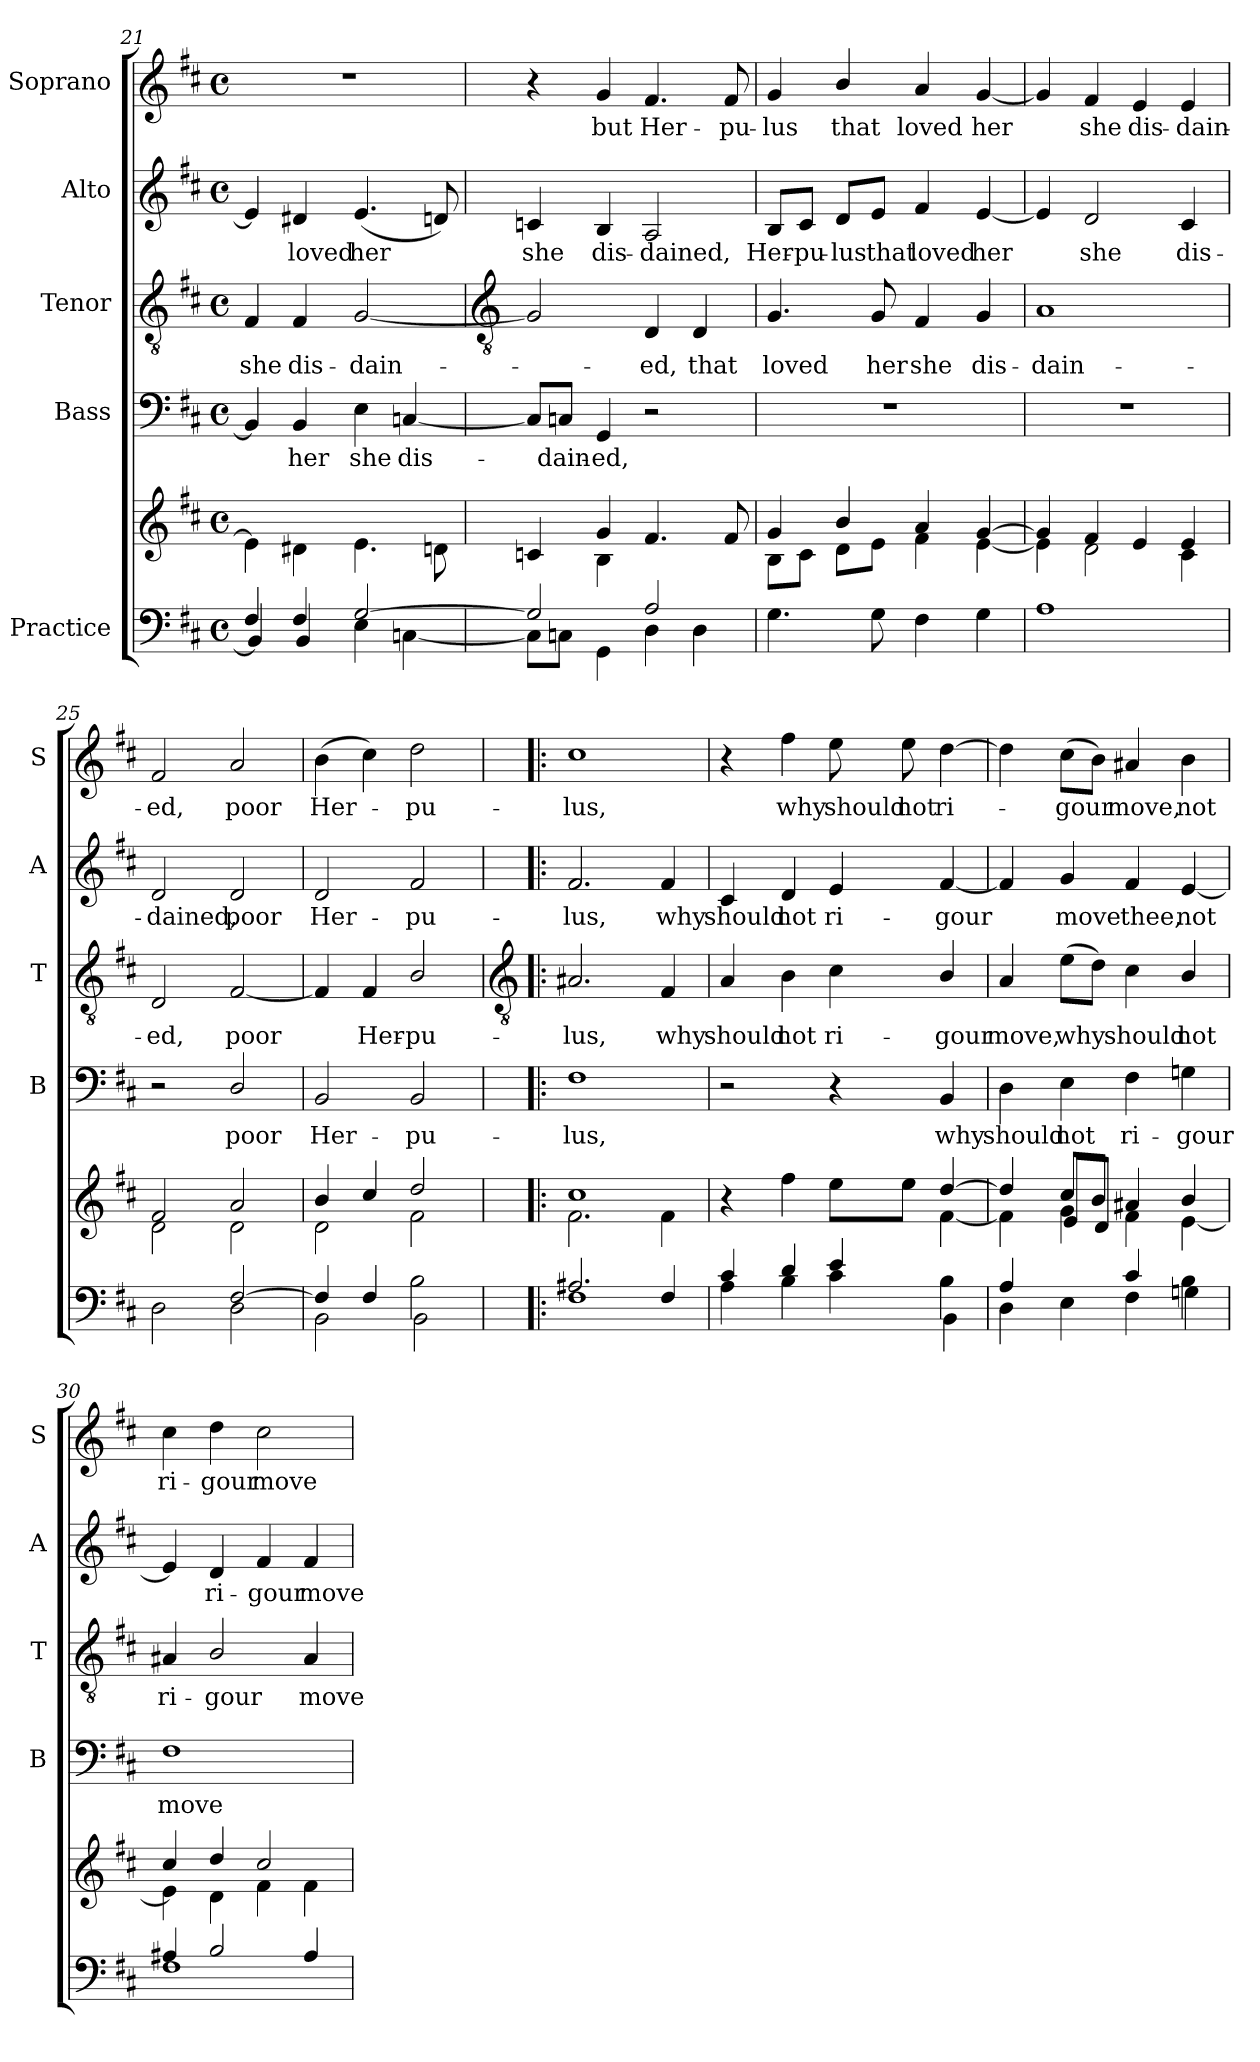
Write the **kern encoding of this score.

**kern	**kern	**kern	**text	**kern	**text	**kern	**text	**kern	**text
*part5	*part5	*part4	*part4	*part3	*part3	*part2	*part2	*part1	*part1
*staff6	*staff5	*staff4	*staff4	*staff3	*staff3	*staff2	*staff2	*staff1	*staff1
*I"Practice	*	*I"Bass	*	*I"Tenor	*	*I"Alto	*	*I"Soprano	*
*	*	*I'B	*	*I'T	*	*I'A	*	*I'S	*
*clefF4	*clefG2	*clefF4	*	*clefGv2	*	*clefG2	*	*clefG2	*
*k[f#c#]	*k[f#c#]	*k[f#c#]	*	*k[f#c#]	*	*k[f#c#]	*	*k[f#c#]	*
*D:	*D:	*D:	*	*D:	*	*D:	*	*D:	*
*M4/4	*M4/4	*M4/4	*	*M4/4	*	*M4/4	*	*M4/4	*
*met(c)	*met(c)	*met(c)	*	*met(c)	*	*met(c)	*	*met(c)	*
=21	=21	=21	=21	=21	=21	=21	=21	=21	=21
*^	*^	*	*	*	*	*	*	*	*
!	!	!	!	!	!	!	!LO:LY:b	!	!	!	!
4F#	4BB/]	1ryy	4e]	4BB]	.	4F#	she	4e]	.	1r	.
!	!	!	!	!	!LO:LY:b	!	!LO:LY:b	!	!LO:LY:b	!	!
4F#	4BB/	.	4d#X	4BB	her	4F#	dis-	4d#X	loved	.	.
!	!	!	!	!	!LO:LY:b	!	!LO:LY:b	!	!LO:LY:b	!	!
[2G/	4E	.	4.e	4E	she	[2G/	-dain-	(<4.e	her	.	.
!	!	!	!	!	!LO:LY:b	!	!	!	!	!	!
.	[4Cn\	.	.	[4Cn	dis-	.	.	.	.	.	.
.	.	.	8dn	.	.	.	.	8dn)	.	.	.
*v	*v	*	*	*	*	*	*	*	*	*	*
!!LO:LB:g=z
=22	=22	=22	=22	=22	=22	=22	=22	=22	=22	=22
*	*	*	*	*	*clefGv2	*	*	*	*	*
*^	*	*	*	*	*	*	*	*	*	*
*	*^	*	*	*	*	*	*	*	*	*	*
!	!	!	!	!	!	!	!	!	!	!LO:LY:b	!	!
2ryy	2G/]	8C\L]	4ryy	4cn	8C/L]	.	2G/]	.	4cn	she	4r	.
!	!	!	!	!	!	!LO:LY:b	!	!	!	!	!	!
.	.	8C\J	.	.	8C/J	dain-	.	.	.	.	.	.
!	!	!	!	!	!	!LO:LY:b	!	!	!	!LO:LY:b	!	!LO:LY:b
.	.	4GG\	4g/	4B	4GG	-ed,	.	.	4B	dis-	4g/	but
!	!	!	!	!	!	!	!	!LO:LY:b	!	!LO:LY:b	!	!LO:LY:b
2A/	4D\	2ryy	4.f#	2ryy	2r	.	4D	ed,	2A	-dained,	4.f#	Her-
!	!	!	!	!	!	!	!	!LO:LY:b	!	!	!	!
.	4D\	.	.	.	.	.	4D	that	.	.	.	.
!	!	!	!	!	!	!	!	!	!	!	!	!LO:LY:b
.	.	.	8f#	.	.	.	.	.	.	.	8f#	-pu-
*	*v	*v	*	*	*	*	*	*	*	*	*	*
=23	=23	=23	=23	=23	=23	=23	=23	=23	=23	=23	=23
!	!	!	!	!	!	!	!LO:LY:b	!	!LO:LY:b	!	!LO:LY:b
4.G\	1ryy	4g	8B\L	1r	.	4.G/	loved	8B/L	Her-	4g	-lus
!	!	!	!	!	!	!	!	!	!LO:LY:b	!	!
.	.	.	8c#\J	.	.	.	.	8c#/J	-pu-	.	.
!	!	!	!	!	!	!	!	!	!LO:LY:b	!	!LO:LY:b
.	.	4b/	8d\L	.	.	.	.	8d/L	-lus	4b/	that
!	!	!	!	!	!	!	!LO:LY:b	!	!LO:LY:b	!	!
8G\	.	.	8e\J	.	.	8G/	her	8e/J	that	.	.
!	!	!	!	!	!	!	!LO:LY:b	!	!LO:LY:b	!	!LO:LY:b
4F#\	.	4a	4f#	.	.	4F#	she	4f#	loved	4a	loved
!	!	!	!	!	!	!	!LO:LY:b	!	!LO:LY:b	!	!LO:LY:b
4G\	.	[4g/	[4e	.	.	4G/	dis-	[4e	her	[4g/	her
=24	=24	=24	=24	=24	=24	=24	=24	=24	=24	=24	=24
!	!	!	!	!	!	!	!LO:LY:b	!	!	!	!
1A	1ryy	4g/]	4e]	1r	.	1A	-dain-	4e]	.	4g/]	.
!	!	!	!	!	!	!	!	!	!LO:LY:b	!	!LO:LY:b
.	.	4f#	2d\	.	.	.	.	2d	she	4f#	she
!	!	!	!	!	!	!	!	!	!	!	!LO:LY:b
.	.	4e	.	.	.	.	.	.	.	4e	dis-
!	!	!	!	!	!	!	!	!	!LO:LY:b	!	!LO:LY:b
.	.	4e	4c#	.	.	.	.	4c#	dis-	4e	-dain-
=25	=25	=25	=25	=25	=25	=25	=25	=25	=25	=25	=25
!	!	!	!	!	!	!	!LO:LY:b	!	!LO:LY:b	!	!LO:LY:b
2D	2ryy	2f#	2d	2r	.	2D	-ed,	2d	-dained,	2f#	-ed,
!	!	!	!	!	!LO:LY:b	!	!LO:LY:b	!	!LO:LY:b	!	!LO:LY:b
[2F#	2D\	2a	2d	2D/	poor	[2F#	poor	2d	poor	2a	poor
=26	=26	=26	=26	=26	=26	=26	=26	=26	=26	=26	=26
!	!	!	!	!	!LO:LY:b	!	!	!	!LO:LY:b	!	!LO:LY:b
4F#/]	2BB\	4b/	2d\	2BB	Her-	4F#]	.	2d	Her-	(>4b	Her-
!	!	!	!	!	!	!	!LO:LY:b	!	!	!	!
4F#/	.	4cc#/	.	.	.	4F#	Her-	.	.	4cc#)	.
!	!	!	!	!	!LO:LY:b	!	!LO:LY:b	!	!LO:LY:b	!	!LO:LY:b
2B\	2BB\	2dd	2f#\	2BB	-pu-	2B/	-pu-	2f#	-pu-	2dd	pu-
!!LO:LB:g=z
=27!|:	=27!|:	=27!|:	=27!|:	=27!|:	=27!|:	=27!|:	=27!|:	=27!|:	=27!|:	=27!|:	=27!|:
*	*	*	*	*	*	*clefGv2	*	*	*	*	*
!	!	!	!	!	!LO:LY:b	!	!LO:LY:b	!	!LO:LY:b	!	!LO:LY:b
2.A#X/	1F#	1cc#	2.f#\	1F#	-lus,	2.A#X	-lus,	2.f#	-lus,	1cc#	-lus,
!	!	!	!	!	!	!	!LO:LY:b	!	!LO:LY:b	!	!
4F#/	.	.	4f#\	.	.	4F#	why	4f#	why	.	.
=28	=28	=28	=28	=28	=28	=28	=28	=28	=28	=28	=28
*	*^	*	*	*	*	*	*	*	*	*	*
!	!	!	!	!	!	!	!	!LO:LY:b	!	!LO:LY:b	!	!
4c#	4A	2ryy	4r	2.ryy	2r	.	4A	should	4c#	should	4r	.
!	!	!	!	!	!	!	!	!LO:LY:b	!	!LO:LY:b	!	!LO:LY:b
4d	4B	.	4ff#	.	.	.	4B	not	4d	not	4ff#	why
!	!	!	!	!	!	!	!	!LO:LY:b	!	!LO:LY:b	!	!LO:LY:b
4e	4c#	4ryy	8ee\L	.	4r	.	4c#	ri-	4e	ri-	8ee	should
!	!	!	!	!	!	!	!	!	!	!	!	!LO:LY:b
.	.	.	8ee\J	.	.	.	.	.	.	.	8ee	not
!	!	!	!	!	!	!LO:LY:b	!	!LO:LY:b	!	!LO:LY:b	!	!LO:LY:b
4ryy	4B\	4BB\	[4dd/	[4f#	4BB	why	4B/	-gour	[4f#	-gour	[4dd	ri-
=29	=29	=29	=29	=29	=29	=29	=29	=29	=29	=29	=29	=29
*	*	*	*	*^	*	*	*	*	*	*	*	*
!	!	!	!	!	!	!	!LO:LY:b	!	!LO:LY:b	!	!	!	!
*	*v	*v	*	*	*	*	*	*	*	*	*	*	*
4A	4D	4dd/]	4f#]	4ryy	4D	should	4A	move,	4f#]	.	4dd]	.
!	!	!	!	!	!	!LO:LY:b	!	!LO:LY:b	!	!LO:LY:b	!	!LO:LY:b
4ryy	4E	8cc#/L	4g\	8eL	4E	not	(>8eL	why	4g/	move	(>8cc#L	gour
.	.	8b/J	.	8dJ	.	.	8dJ)	.	.	.	8bJ)	.
!	!	!	!	!	!	!LO:LY:b	!	!LO:LY:b	!	!LO:LY:b	!	!LO:LY:b
4c#	4F#	4a#X	4f#	2ryy	4F#	ri-	4c#	should	4f#	thee,	4a#X	move,
!	!	!	!	!	!	!LO:LY:b	!	!LO:LY:b	!	!LO:LY:b	!	!LO:LY:b
4B\	4Gn	4b/	[4e	.	4Gn	-gour	4B/	not	[4e	not	4b	not
*	*	*	*v	*v	*	*	*	*	*	*	*	*
=30	=30	=30	=30	=30	=30	=30	=30	=30	=30	=30	=30
!	!	!	!	!	!LO:LY:b	!	!LO:LY:b	!	!	!	!LO:LY:b
4A#X/	1F#	4cc#/	4e]	1F#	move	4A#X	ri-	4e]	.	4cc#	ri-
!	!	!	!	!	!	!	!LO:LY:b	!	!LO:LY:b	!	!LO:LY:b
2B/	.	4dd/	4d	.	.	2B/	-gour	4d	ri-	4dd	-gour
!	!	!	!	!	!	!	!	!	!LO:LY:b	!	!LO:LY:b
.	.	2cc#/	4f#	.	.	.	.	4f#	-gour	2cc#	move
!	!	!	!	!	!	!	!LO:LY:b	!	!LO:LY:b	!	!
4A#/	.	.	4f#	.	.	4A#	move	4f#	move	.	.
*v	*v	*	*	*	*	*	*	*	*	*	*
*	*v	*v	*	*	*	*	*	*	*	*
=	=	=	=	=	=	=	=	=	=
*-	*-	*-	*-	*-	*-	*-	*-	*-	*-
